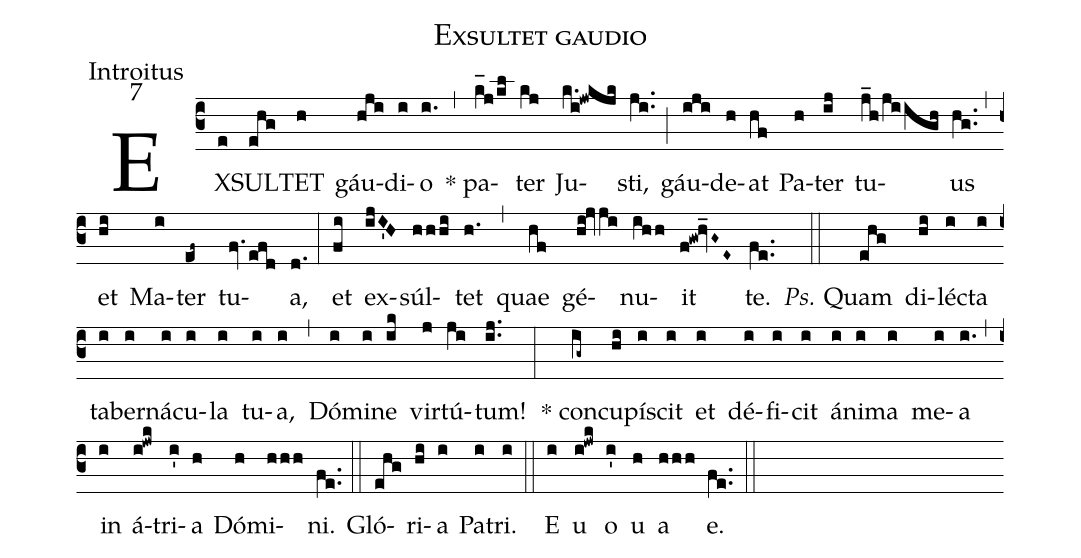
name:Exsultet gaudio;
office-part:Introitus;
mode:7;
%%
(c3) EX(e)SUL(ehg)TET(h) gáu(hji)di(i)o(i.) (,) * pa(k_[hl:1]j/kl)ter(kj) Ju(k.i!jwkjk)sti,(ji..) (;) gáu(iji)de(h)at(hf) Pa(h)ter(ij) tu(j_h/jiigh)us(hg..) (,) et(hi) Ma(i)ter(ef~) tu(fv.efd)a,(d.) (:) et(fi) ex(ijI'H)súl(hhhi)tet(h.) (,) quae(hf) gé(hi!jvji)nu(ihh)it(f!gw!hv_G~E~) te.(fe..) (::) <i>Ps.</i> Quam(ehg) di(hi)lé(i)cta(i) ta(i)ber(i)ná(i)cu(i)la(i) tu(i)a,(i) (,) Dó(i)mi(i)ne(ik) vir(j)tú(ji)tum!(ij..) (:) * con(ig~)cu(hi)pí(i)scit(i) et(i) dé(i)fi(i)cit(i) á(i)ni(i)ma(i) me(i)a(i.) (,) in(i) á(i!jwk)tri(i')a(h) Dó(h)mi(hhh)ni.(fe..) (::) Gló(ehg)ri(hi)a(i) Pa(i)tri.(i) (::) <eu>E(i) u(i!jwk) o(i') u(h) a(hhh) e.</eu>(fe..) (::)
